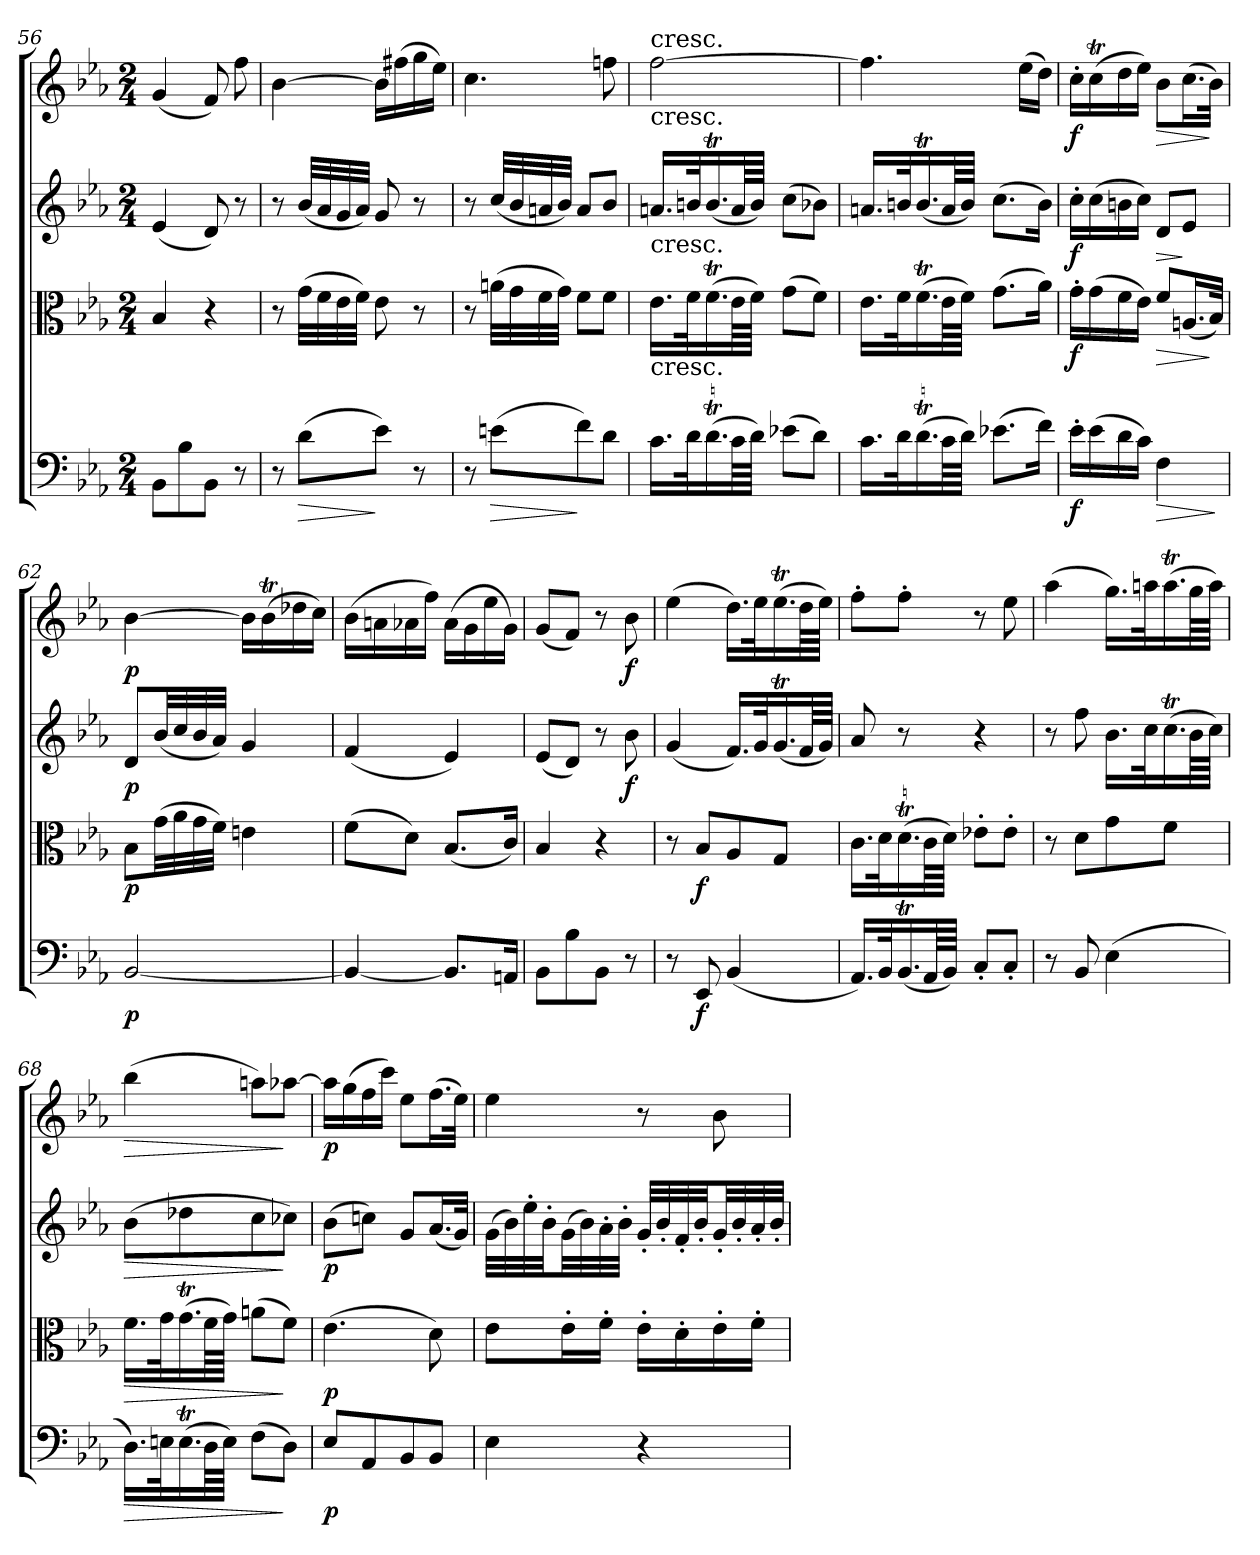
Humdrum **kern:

**kern	**dynam	**kern	**dynam	**kern	**dynam	**kern	**dynam
*part4	*part4	*part3	*part3	*part2	*part2	*part1	*part1
*staff4	*staff4	*staff3	*staff3	*staff2	*staff2	*staff1	*staff1
*clefF4	*	*clefC3	*	*clefG2	*	*clefG2	*
*k[b-e-a-]	*	*k[b-e-a-]	*	*k[b-e-a-]	*	*k[b-e-a-]	*
*E-:	*	*E-:	*	*E-:	*	*E-:	*
*M2/4	*	*M2/4	*	*M2/4	*	*M2/4	*
=56	=56	=56	=56	=56	=56	=56	=56
8BB-\L	.	4B-/	.	(4e-/	.	(4g/	.
8B-\	.	.	.	.	.	.	.
8BB-\J	.	4r	.	8d/)	.	8f/)	.
8r	.	.	.	8r	.	8ff\	.
=57	=57	=57	=57	=57	=57	=57	=57
8r	.	8r	.	8r	.	[4b-\	.
!	!LO:HP:b	!	!	!	!	!	!
(8d\L	>	(32g\LLL	.	(32b-/LLL	.	.	.
.	.	32f\	.	32a-/	.	.	.
.	.	32e-\	.	32g/	.	.	.
.	.	32f\JJJ)	.	32a-/JJJ)	.	.	.
8e-\J)	]	8e-\	.	8g/	.	16b-\LL]	.
.	.	.	.	.	.	(16ff#X\	.
8r	.	8r	.	8r	.	16gg\	.
.	.	.	.	.	.	16ee-\JJ)	.
=58	=58	=58	=58	=58	=58	=58	=58
8r	.	8r	.	8r	.	4.cc\	.
!	!LO:HP:b	!	!	!	!	!	!
(8en\L	>	(32an\LLL	.	(32cc/LLL	.	.	.
.	.	32g\	.	32b-/	.	.	.
.	.	32f\	.	32an/	.	.	.
.	.	32g\JJJ)	.	32b-/JJJ)	.	.	.
8f\)	]	8f\L	.	8a/L	.	.	.
8d\J	.	8f\J	.	8b-/J	.	8ffn\	.
=59	=59	=59	=59	=59	=59	=59	=59
!	!	!	!	!	!	!LO:TX:t=cresc.	!
!	!	!	!	!LO:TX:t=cresc.	!	!	!
!	!	!LO:TX:t=cresc.	!	!	!	!	!
!LO:TX:t=cresc.	!	!	!	!	!	!	!
16.c\LL	.	16.e-\LL	.	16.an/LL	.	[2ff\	.
32d\K	.	32f\K	.	32bn/K	.	.	.
(16.dT\	.	(16.fT\	.	(16.bt/	.	.	.
64c\LL	.	64e-\LL	.	64a/LL	.	.	.
64d\JJJJ)	.	64f\JJJJ)	.	64b/JJJJ)	.	.	.
(8e-X\L	.	(8g\L	.	(8cc\L	.	.	.
8d\J)	.	8f\J)	.	8b-X\J)	.	.	.
=60	=60	=60	=60	=60	=60	=60	=60
16.c\LL	.	16.e-\LL	.	16.an/LL	.	4.ff\]	.
32d\K	.	32f\K	.	32bn/K	.	.	.
(16.dT\	.	(16.fT\	.	(16.bt/	.	.	.
64c\LL	.	64e-\LL	.	64a/LL	.	.	.
64d\JJJJ)	.	64f\JJJJ)	.	64b/JJJJ)	.	.	.
(8.e-X\L	.	(8.g\L	.	(8.cc\L	.	.	.
.	.	.	.	.	.	(16ee-\LL	.
16f\Jk)	.	16a-\Jk)	.	16b\Jk)	.	16dd\JJ)	.
=61	=61	=61	=61	=61	=61	=61	=61
16e-'\LL	f	16g'\LL	f	16cc'\LL	f	16cc'\LL	f
(16e-\	.	(16g\	.	(16cc\	.	(16ccT\	.
16d\	.	16f\	.	16bn\	.	16dd\	.
16c\JJ)	.	16e-\JJ)	.	16cc\JJ)	.	16ee-\JJ)	.
!	!LO:HP:b	!	!LO:HP:b	!	!LO:HP:b	!	!LO:HP:b
4F\	>	8f/L	>	8d/L	>	8b-\L	>
.	.	(16.An/L	.	8e-/J	]	(16.cc\L	.
.	.	32B-/JJk)	]	.	.	32b-\JJk)	]
.	]	.	.	.	.	.	.
=62	=62	=62	=62	=62	=62	=62	=62
[2BB-/	p	8B-\L	p	8d/L	p	[4b-\	p
.	.	(32g\LL	.	(32b-/LL	.	.	.
.	.	32a-\	.	32cc/	.	.	.
.	.	32g\	.	32b-/	.	.	.
.	.	32f\JJJ)	.	32a-/JJJ)	.	.	.
.	.	4en\	.	4g/	.	16b-\LL]	.
.	.	.	.	.	.	(16b-T\	.
.	.	.	.	.	.	16dd-X\	.
.	.	.	.	.	.	16cc\JJ)	.
=63	=63	=63	=63	=63	=63	=63	=63
4BB-/_	.	(8f\L	.	(4f/	.	(16b-\LL	.
.	.	.	.	.	.	16an\	.
.	.	8d\J)	.	.	.	16a-X\	.
.	.	.	.	.	.	16ff\JJ)	.
8.BB-/L]	.	(8.B-/L	.	4e-/)	.	(16a-\LL	.
.	.	.	.	.	.	16g\	.
.	.	.	.	.	.	16ee-\	.
16AAn/Jk	.	16c/Jk)	.	.	.	16g\JJ)	.
=64	=64	=64	=64	=64	=64	=64	=64
8BB-\L	.	4B-/	.	(8e-/L	.	(8g/L	.
8B-\	.	.	.	8d/J)	.	8f/J)	.
8BB-\J	.	4r	.	8r	.	8r	.
8r	.	.	.	8b-\	f	8b-\	f
=65	=65	=65	=65	=65	=65	=65	=65
8r	.	8r	.	(4g/	.	(4ee-\	.
8EE-/	f	8B-/L	f	.	.	.	.
(4BB-/	.	8A-/	.	16.f/LL)	.	16.dd\LL)	.
.	.	.	.	32g/K	.	32ee-\K	.
.	.	8G/J	.	(16.gt/	.	(16.ee-T\	.
.	.	.	.	64f/LL	.	64dd\LL	.
.	.	.	.	64g/JJJJ)	.	64ee-\JJJJ)	.
=66	=66	=66	=66	=66	=66	=66	=66
16.AA-/LL)	.	16.c\LL	.	8a-/	.	8ff'\L	.
32BB-/K	.	32d\K	.	.	.	.	.
(16.BB-T/	.	(16.dT\	.	8r	.	8ff'\J	.
64AA-/LL	.	64c\LL	.	.	.	.	.
64BB-/JJJJ)	.	64d\JJJJ)	.	.	.	.	.
8C'/L	.	8e-X'\L	.	4r	.	8r	.
8C'/J	.	8e-'\J	.	.	.	8ee-\	.
=67	=67	=67	=67	=67	=67	=67	=67
8r	.	8r	.	8r	.	(4aa-\	.
8BB-/	.	8d\L	.	8ff\	.	.	.
(4E-\	.	8g\	.	16.b-\LL	.	16.gg\LL)	.
.	.	.	.	32cc\K	.	32aan\K	.
.	.	8f\J	.	(16.ccT\	.	(16.aat\	.
.	.	.	.	64b-\LL	.	64gg\LL	.
.	.	.	.	64cc\JJJJ)	.	64aa\JJJJ)	.
=68	=68	=68	=68	=68	=68	=68	=68
!	!LO:HP:b	!	!LO:HP:b	!	!LO:HP:b	!	!LO:HP:b
16.D\LL)	>	16.f\LL	>	(8b-\L	>	(4bb-\	>
32En\K	.	32g\K	.	.	.	.	.
(16.Et\	.	(16.gt\	.	8dd-X\	.	.	.
64D\LL	.	64f\LL	.	.	.	.	.
64E\JJJJ)	.	64g\JJJJ)	.	.	.	.	.
(8F\L	.	(8an\L	.	8cc\	.	8aan\L)	.
8D\J)	]	8f\J)	]	8cc-X\J)	]	[8aa-X\J	]
=69	=69	=69	=69	=69	=69	=69	=69
8E-/L	p	(4.e-\	p	(8b-\L	p	16aa-\LL]	p
.	.	.	.	.	.	(16gg\	.
8AA-/	.	.	.	8ccn\J)	.	16ff\	.
.	.	.	.	.	.	16ccc\JJ)	.
8BB-/	.	.	.	8g/L	.	8ee-\L	.
8BB-/J	.	8d\)	.	(16.a-/L	.	(16.ff\L	.
.	.	.	.	32g/JJk)	.	32ee-\JJk)	.
=70	=70	=70	=70	=70	=70	=70	=70
4E-\	.	8e-\L	.	(32g\LLL	.	4ee-\	.
.	.	.	.	32b-\)	.	.	.
.	.	.	.	32ee-'\	.	.	.
.	.	.	.	32b-'\JJ	.	.	.
.	.	16e-'\L	.	(32g\LL	.	.	.
.	.	.	.	32b-\)	.	.	.
.	.	16f'\JJ	.	32a-'\	.	.	.
.	.	.	.	32b-'\JJJ	.	.	.
4r	.	16e-'\LL	.	32g'/LLL	.	8r	.
.	.	.	.	32b-'/	.	.	.
.	.	16d'\	.	32f'/	.	.	.
.	.	.	.	32b-'/JJ	.	.	.
.	.	16e-'\	.	32g'/LL	.	8b-\	.
.	.	.	.	32b-'/	.	.	.
.	.	16f'\JJ	.	32a-'/	.	.	.
.	.	.	.	32b-'/JJJ	.	.	.
=	=	=	=	=	=	=	=
*-	*-	*-	*-	*-	*-	*-	*-
